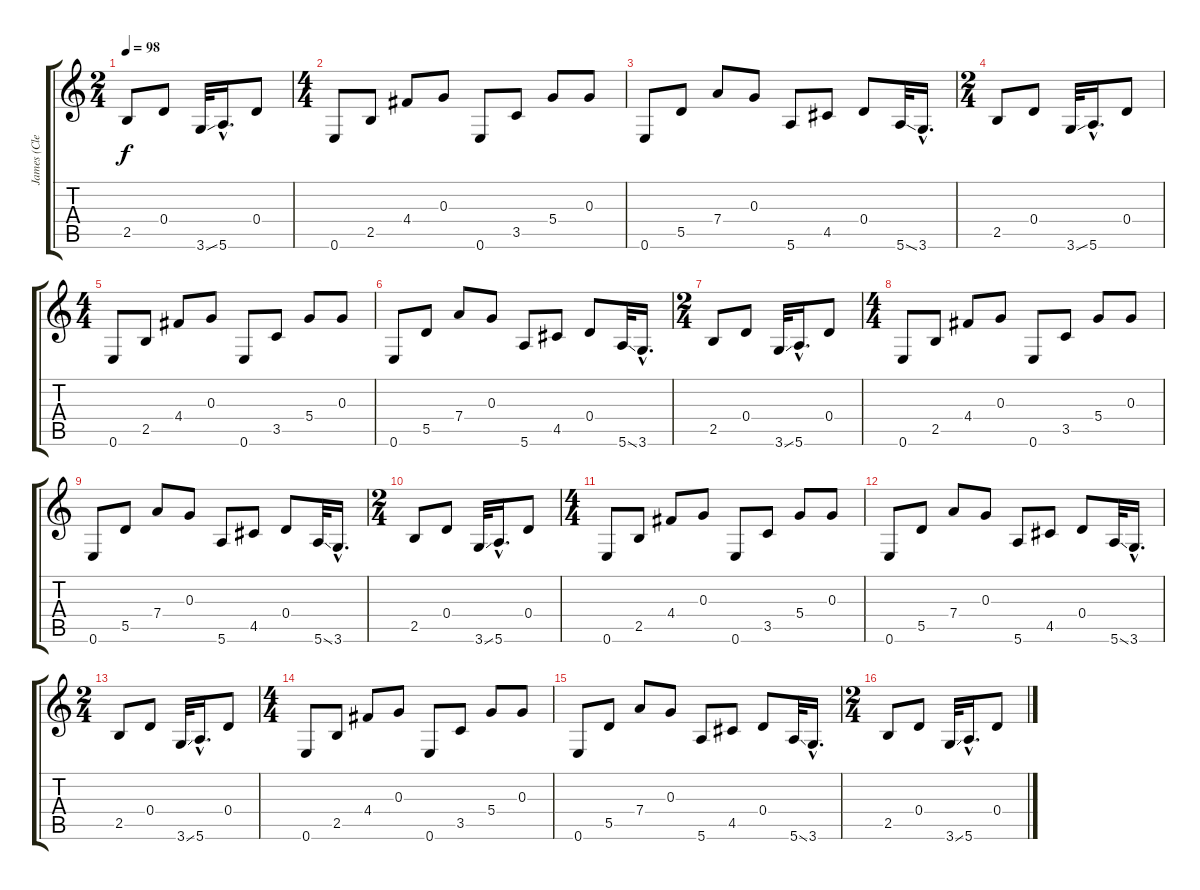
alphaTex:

\track ("James (Clean Guitar)" "James (Cle") {instrument electricguitarclean}
\staff {score tabs}
\tuning (E4 B3 G3 D3 A2 E2) {hide}
\ts (2 4)
\tempo 98
\clef g2
\ks c
2.5.8{dy f} 0.4.8 3.6{ss}.32 5.6{hac}.16{d} 0.4.8 |
\ts (4 4)
0.6.8 2.5.8 4.4.8 0.3.8 0.6.8 3.5.8 5.4.8 0.3.8 |
0.6.8 5.5.8 7.4.8 0.3.8 5.6.8 4.5.8 0.4.8 5.6{ss}.32 3.6{hac}.16{d} |
\ts (2 4)
2.5.8 0.4.8 3.6{ss}.32 5.6{hac}.16{d} 0.4.8 |
\ts (4 4)
0.6.8 2.5.8 4.4.8 0.3.8 0.6.8 3.5.8 5.4.8 0.3.8 |
0.6.8 5.5.8 7.4.8 0.3.8 5.6.8 4.5.8 0.4.8 5.6{ss}.32 3.6{hac}.16{d} |
\ts (2 4)
2.5.8 0.4.8 3.6{ss}.32 5.6{hac}.16{d} 0.4.8 |
\ts (4 4)
0.6.8 2.5.8 4.4.8 0.3.8 0.6.8 3.5.8 5.4.8 0.3.8 |
0.6.8 5.5.8 7.4.8 0.3.8 5.6.8 4.5.8 0.4.8 5.6{ss}.32 3.6{hac}.16{d} |
\ts (2 4)
2.5.8 0.4.8 3.6{ss}.32 5.6{hac}.16{d} 0.4.8 |
\ts (4 4)
0.6.8 2.5.8 4.4.8 0.3.8 0.6.8 3.5.8 5.4.8 0.3.8 |
0.6.8 5.5.8 7.4.8 0.3.8 5.6.8 4.5.8 0.4.8 5.6{ss}.32 3.6{hac}.16{d} |
\ts (2 4)
2.5.8 0.4.8 3.6{ss}.32 5.6{hac}.16{d} 0.4.8 |
\ts (4 4)
0.6.8 2.5.8 4.4.8 0.3.8 0.6.8 3.5.8 5.4.8 0.3.8 |
0.6.8 5.5.8 7.4.8 0.3.8 5.6.8 4.5.8 0.4.8 5.6{ss}.32 3.6{hac}.16{d} |
\ts (2 4)
2.5.8 0.4.8 3.6{ss}.32 5.6{hac}.16{d} 0.4.8
